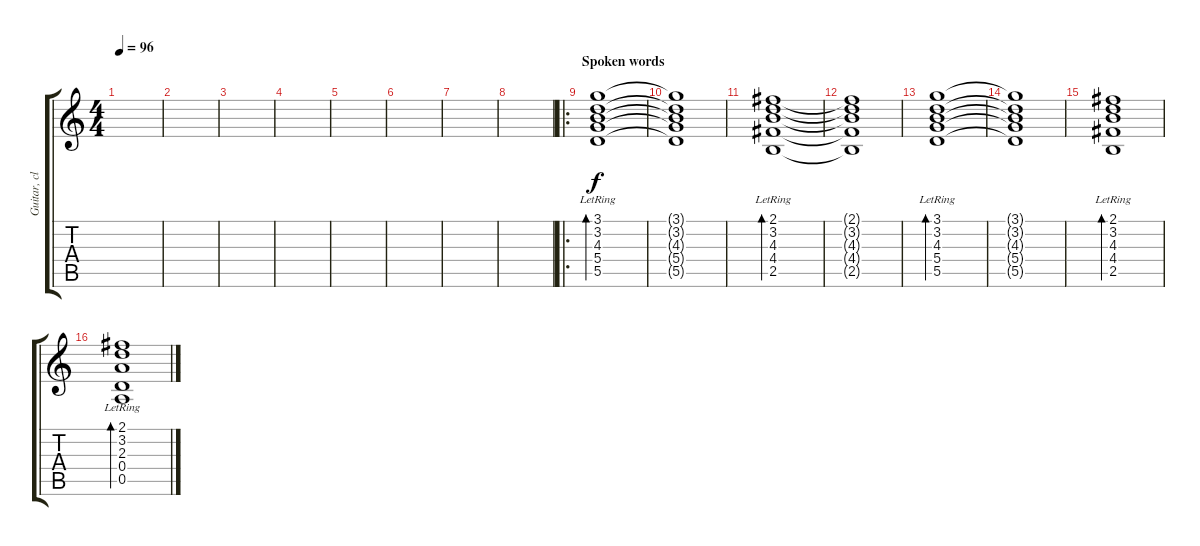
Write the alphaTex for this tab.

\track ("Guitar, clean" "Guitar, cl") {instrument electricguitarclean}
\staff {score tabs}
\tuning (E4 B3 G3 D3 A2 E2) {hide}
\ts (4 4)
\tempo 96
\clef g2
\ks c
|
|
|
|
|
|
|
|
\ro
\section ("" "Spoken words")
(3.1{lr} 3.2{lr} 4.3{lr} 5.4 5.5).1{bd 240} |
(3.1{t} 3.2{t} 4.3{t} 5.4{t} 5.5{t}).1 |
(2.1{lr} 3.2{lr} 4.3{lr} 4.4 2.5).1{bd 240} |
(2.1{t} 3.2{t} 4.3{t} 4.4{t} 2.5{t}).1 |
(3.1{lr} 3.2{lr} 4.3{lr} 5.4 5.5).1{bd 240} |
(3.1{t} 3.2{t} 4.3{t} 5.4{t} 5.5{t}).1 |
(2.1{lr} 3.2{lr} 4.3{lr} 4.4 2.5).1{bd 240} |
(2.1{lr} 3.2{lr} 2.3{lr} 0.4 0.5).1{bd 240}
